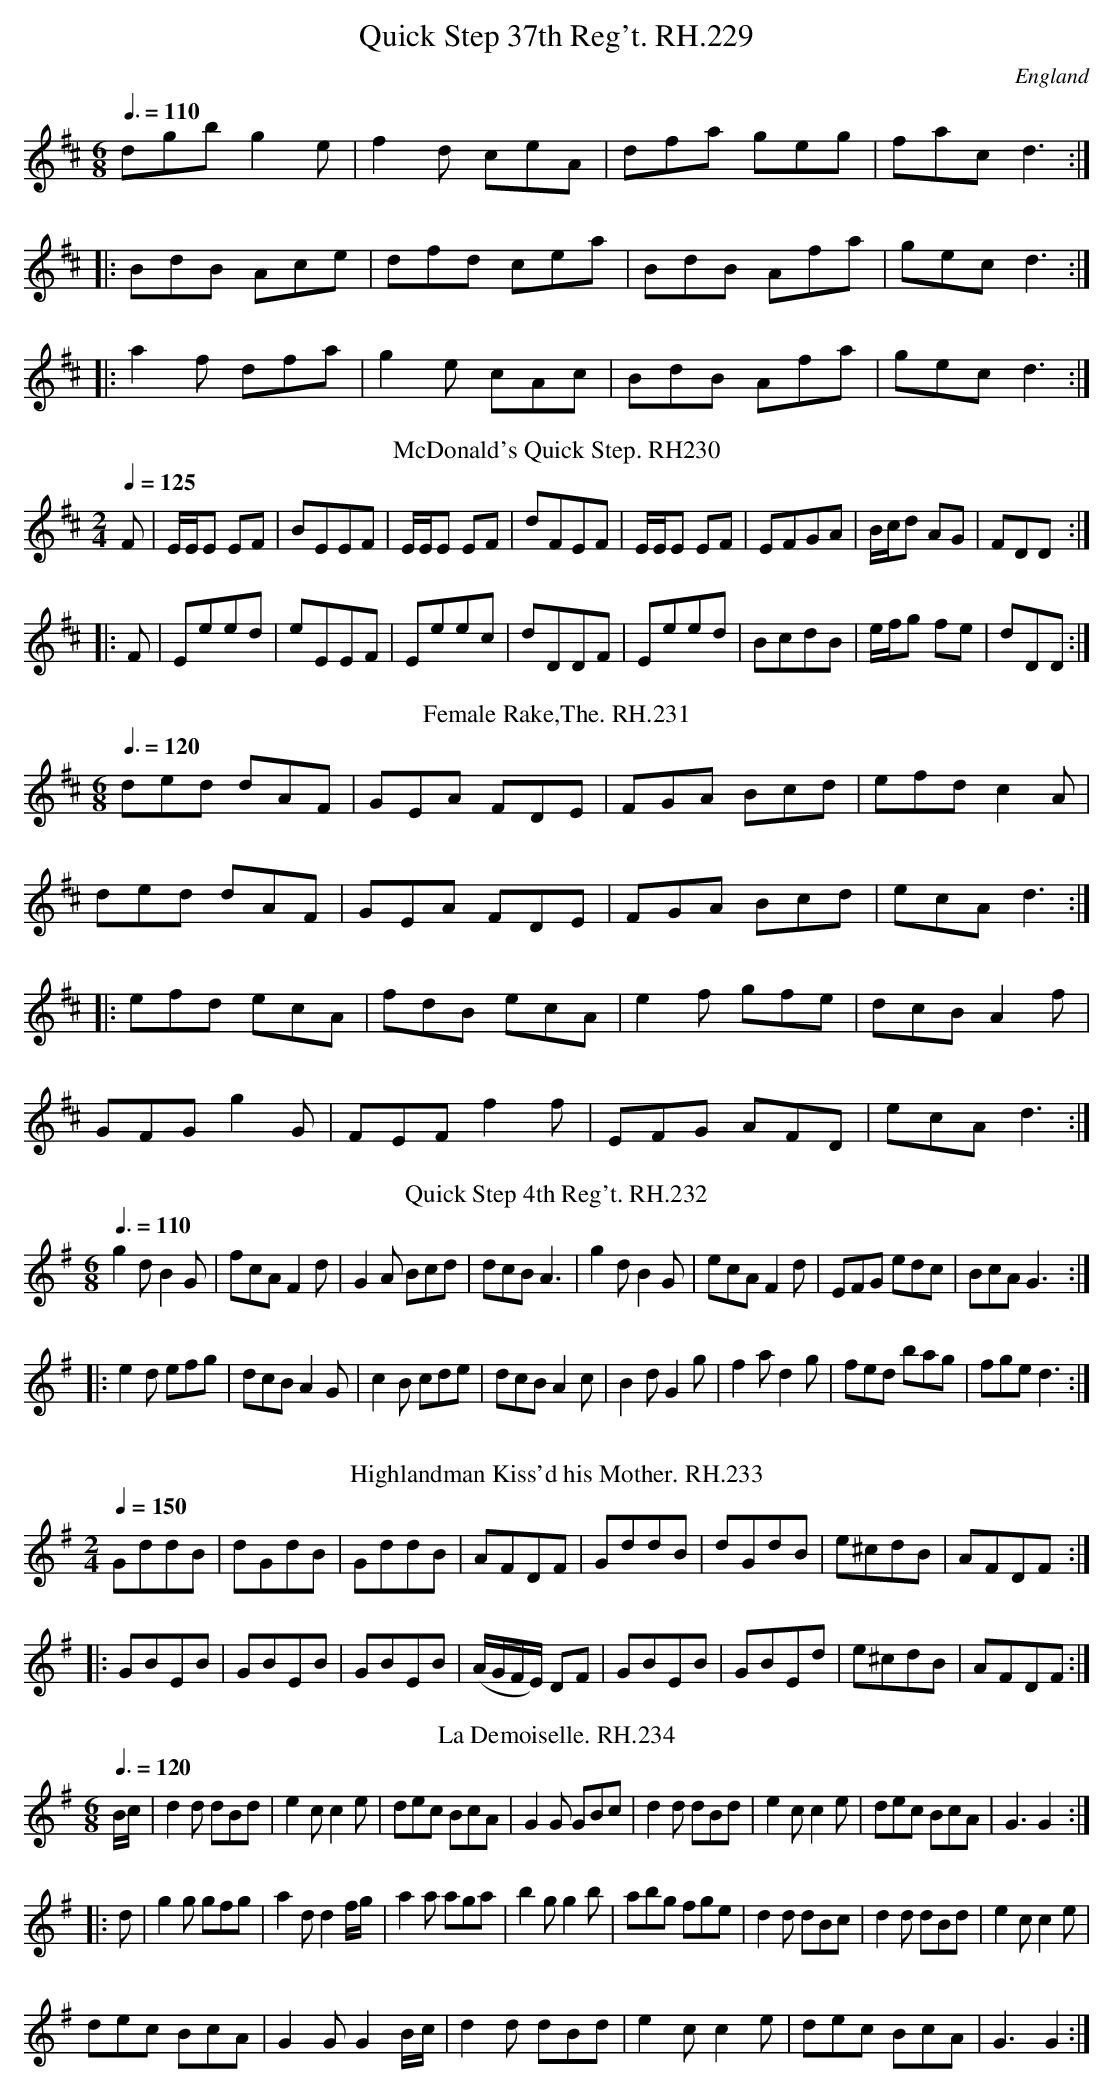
X:1
T:Quick Step 37th Reg't. RH.229
O:England
M:6/8
L:1/8
Q:3/8=110
K:D
dgb g2e|f2d ceA|dfa geg|fac d3:|!
|:BdB Ace|dfd cea|\
BdB Afa|gec d3:|!
|:a2f dfa|g2e cAc|BdB Afa|gec d3:|
T:McDonald's Quick Step. RH230
O:England
M:2/4
L:1/8
Q:1/4=125
K:D
F|E/E/E EF|BEEF|E/E/E EF|dFEF|\
E/E/E EF|EFGA|B/c/d AG|FDD:|!
|:F|Eeed|eEEF|Eeec|dDDF|\
Eeed|BcdB|e/f/g fe|dDD:|
T:Female Rake,The. RH.231
M:6/8
L:1/8
Q:3/8=120
K:D
ded dAF|GEA FDE|FGA Bcd|efd c2A|!
ded dAF|GEA FDE|FGA Bcd|ecA d3:|!
|:efd ecA|fdB ecA|e2f gfe|dcB A2f|!
GFG g2G|FEF f2f|EFG AFD|ecA d3:|
T:Quick Step 4th Reg't. RH.232
O:England
M:6/8
L:1/8
Q:3/8=110
K:G
g2d B2G|fcA F2d|G2A Bcd|dcB A3|\
g2d B2G|ecA F2d|EFG edc|BcA G3:|!
|:e2d efg|dcB A2G|c2B cde|dcB A2c|\
B2d G2g|f2a d2g|fed bag|fge d3:|
T:Highlandman Kiss'd his Mother. RH.233
O:England
M:2/4
L:1/8
Q:1/4=150
K:G
GddB|dGdB|GddB|AFDF|\
GddB|dGdB|e^cdB|AFDF:|!
|:GBEB|GBEB|GBEB|(A/G/F/E/) DF|\
GBEB|GBEd|e^cdB|AFDF:|
T:La Demoiselle. RH.234
O:England
M:6/8
L:1/8
Q:3/8=120
K:G
B/c/|d2d dBd|e2c c2e|dec BcA|G2G GBc|\
d2d dBd|e2c c2e|dec BcA|G3 G2:|!
|:d|g2g gfg|a2d d2f/g/|a2a aga|b2g g2b|\
abg fge|d2d dBc|d2d dBd|e2c c2e|!
dec BcA|G2G G2B/c/|d2d dBd|\
e2c c2e|dec BcA|G3 G2:|
